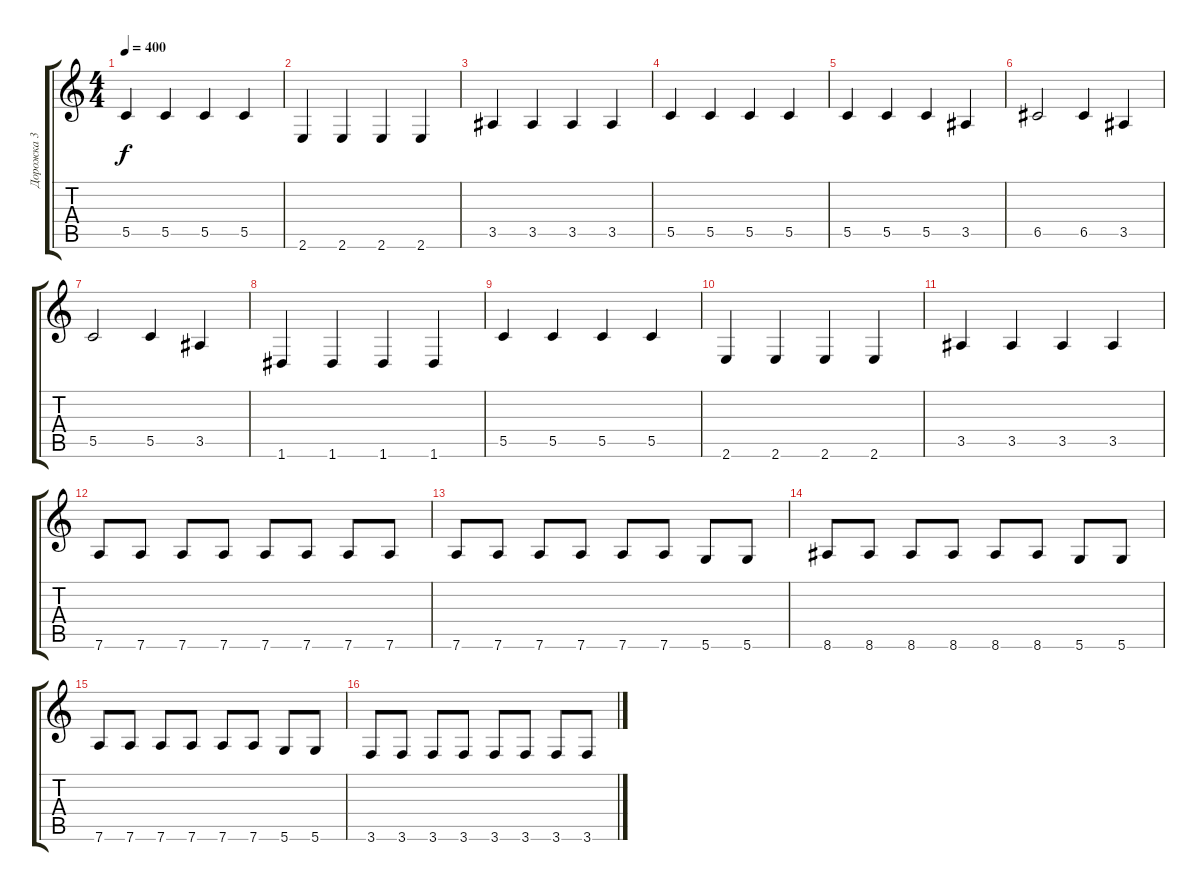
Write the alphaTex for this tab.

\track ("Дорожка 3" "Дорожка 3") {instrument electricbassfinger}
\staff {score tabs}
\tuning (D4 A3 F3 C3 G2 D2) {hide}
\ts (4 4)
\tempo 400
\clef g2
\ks c
5.5.4{dy f} 5.5.4 5.5.4 5.5.4 |
2.6.4 2.6.4 2.6.4 2.6.4 |
3.5.4 3.5.4 3.5.4 3.5.4 |
5.5.4 5.5.4 5.5.4 5.5.4 |
5.5.4 5.5.4 5.5.4 3.5.4 |
6.5.2 6.5.4 3.5.4 |
5.5.2 5.5.4 3.5.4 |
1.6.4 1.6.4 1.6.4 1.6.4 |
5.5.4 5.5.4 5.5.4 5.5.4 |
2.6.4 2.6.4 2.6.4 2.6.4 |
3.5.4 3.5.4 3.5.4 3.5.4 |
7.6.8 7.6.8 7.6.8 7.6.8 7.6.8 7.6.8 7.6.8 7.6.8 |
7.6.8 7.6.8 7.6.8 7.6.8 7.6.8 7.6.8 5.6.8 5.6.8 |
8.6.8 8.6.8 8.6.8 8.6.8 8.6.8 8.6.8 5.6.8 5.6.8 |
7.6.8 7.6.8 7.6.8 7.6.8 7.6.8 7.6.8 5.6.8 5.6.8 |
3.6.8 3.6.8 3.6.8 3.6.8 3.6.8 3.6.8 3.6.8 3.6.8
